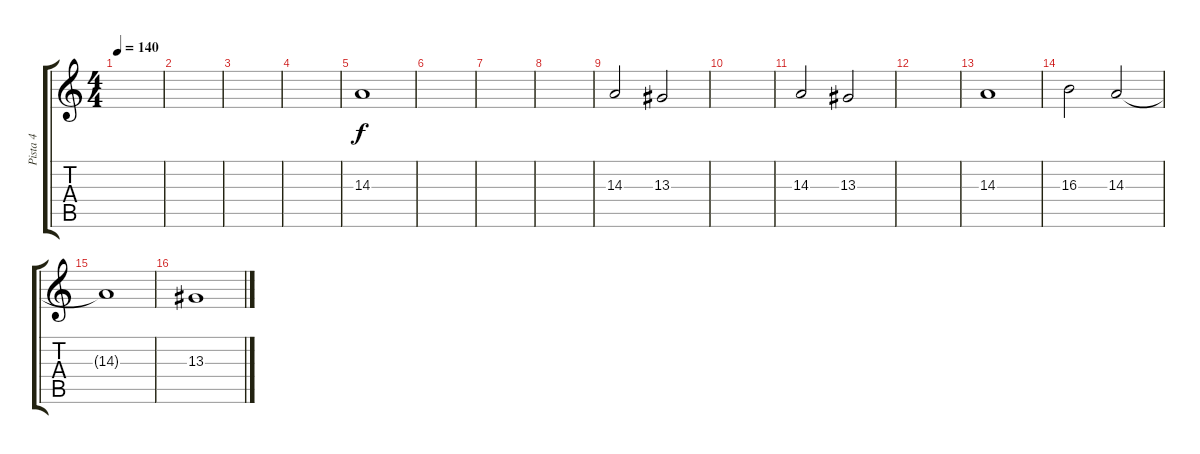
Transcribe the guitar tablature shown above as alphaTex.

\track ("Pista 4" "Pista 4") {instrument lead6voice}
\staff {score tabs}
\tuning (E4 B3 G3 D3 A2 E2) {hide}
\ts (4 4)
\tempo 140
\clef g2
\ks c
|
|
|
|
14.3.1 |
|
|
|
14.3.2 13.3.2 |
|
14.3.2 13.3.2 |
|
14.3.1 |
16.3.2 14.3.2 |
14.3{t}.1 |
13.3.1
